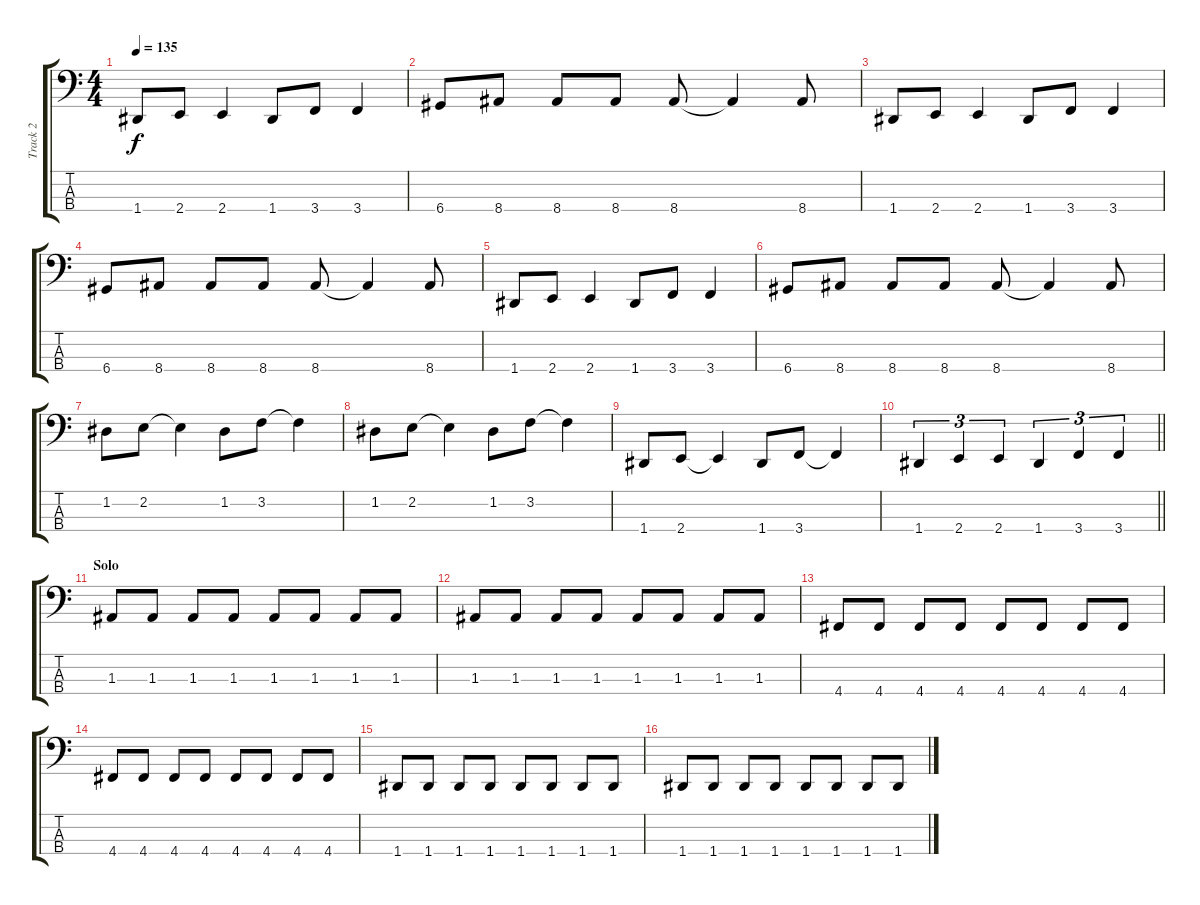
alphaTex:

\track ("Track 2" "Track 2") {instrument electricbasspick}
\staff {score tabs}
\tuning (G2 D2 A1 D1) {hide}
\ts (4 4)
\tempo 135
\clef f4
\ks c
1.4.8{dy f} 2.4.8 2.4.4 1.4.8 3.4.8 3.4.4 |
6.4.8 8.4.8 8.4.8 8.4.8 8.4.8 8.4{t}.4 8.4.8 |
1.4.8 2.4.8 2.4.4 1.4.8 3.4.8 3.4.4 |
6.4.8 8.4.8 8.4.8 8.4.8 8.4.8 8.4{t}.4 8.4.8 |
1.4.8 2.4.8 2.4.4 1.4.8 3.4.8 3.4.4 |
6.4.8 8.4.8 8.4.8 8.4.8 8.4.8 8.4{t}.4 8.4.8 |
1.2.8 2.2.8 2.2{t}.4 1.2.8 3.2.8 3.2{t}.4 |
1.2.8 2.2.8 2.2{t}.4 1.2.8 3.2.8 3.2{t}.4 |
1.4.8 2.4.8 2.4{t}.4 1.4.8 3.4.8 3.4{t}.4 |
\barLineRight lightlight
1.4.4{tu (3 2)} 2.4.4{tu (3 2)} 2.4.4{tu (3 2)} 1.4.4{tu (3 2)} 3.4.4{tu (3 2)} 3.4.4{tu (3 2)} |
\section ("" "Solo")
1.3.8 1.3.8 1.3.8 1.3.8 1.3.8 1.3.8 1.3.8 1.3.8 |
1.3.8 1.3.8 1.3.8 1.3.8 1.3.8 1.3.8 1.3.8 1.3.8 |
4.4.8 4.4.8 4.4.8 4.4.8 4.4.8 4.4.8 4.4.8 4.4.8 |
4.4.8 4.4.8 4.4.8 4.4.8 4.4.8 4.4.8 4.4.8 4.4.8 |
1.4.8 1.4.8 1.4.8 1.4.8 1.4.8 1.4.8 1.4.8 1.4.8 |
1.4.8 1.4.8 1.4.8 1.4.8 1.4.8 1.4.8 1.4.8 1.4.8
